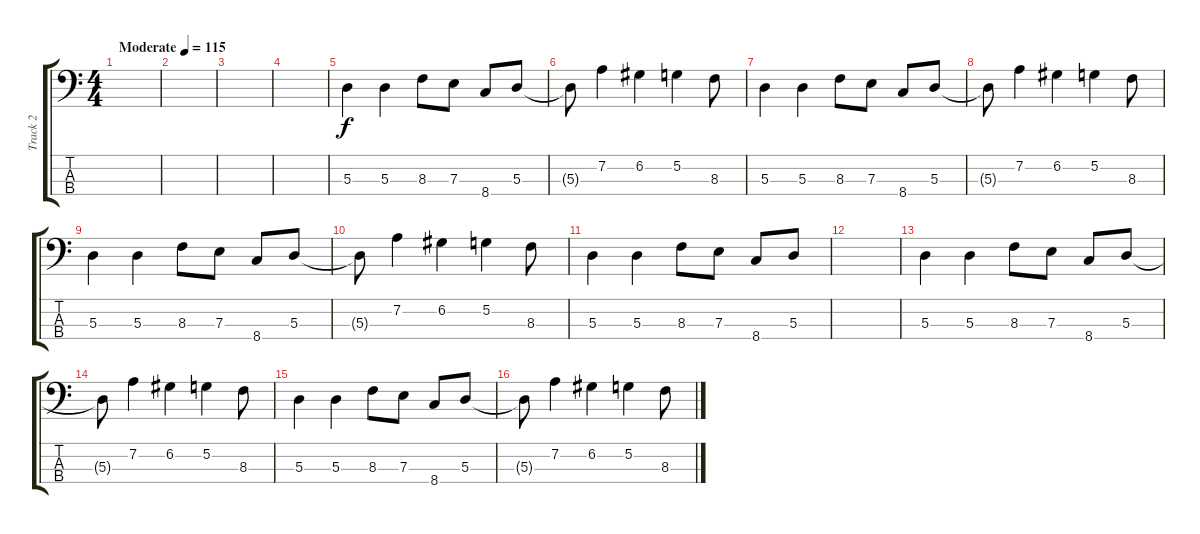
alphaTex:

\track ("Track 2" "Track 2") {instrument electricbassfinger}
\staff {score tabs}
\tuning (G2 D2 A1 E1) {hide}
\ts (4 4)
\tempo (115 "Moderate")
\clef f4
\ks c
|
|
|
|
5.3.4 5.3.4 8.3.8 7.3.8 8.4.8 5.3.8 |
5.3{t}.8 7.2.4 6.2.4 5.2.4 8.3.8 |
5.3.4 5.3.4 8.3.8 7.3.8 8.4.8 5.3.8 |
5.3{t}.8 7.2.4 6.2.4 5.2.4 8.3.8 |
5.3.4 5.3.4 8.3.8 7.3.8 8.4.8 5.3.8 |
5.3{t}.8 7.2.4 6.2.4 5.2.4 8.3.8 |
5.3.4 5.3.4 8.3.8 7.3.8 8.4.8 5.3.8 |
|
5.3.4 5.3.4 8.3.8 7.3.8 8.4.8 5.3.8 |
5.3{t}.8 7.2.4 6.2.4 5.2.4 8.3.8 |
5.3.4 5.3.4 8.3.8 7.3.8 8.4.8 5.3.8 |
5.3{t}.8 7.2.4 6.2.4 5.2.4 8.3.8
